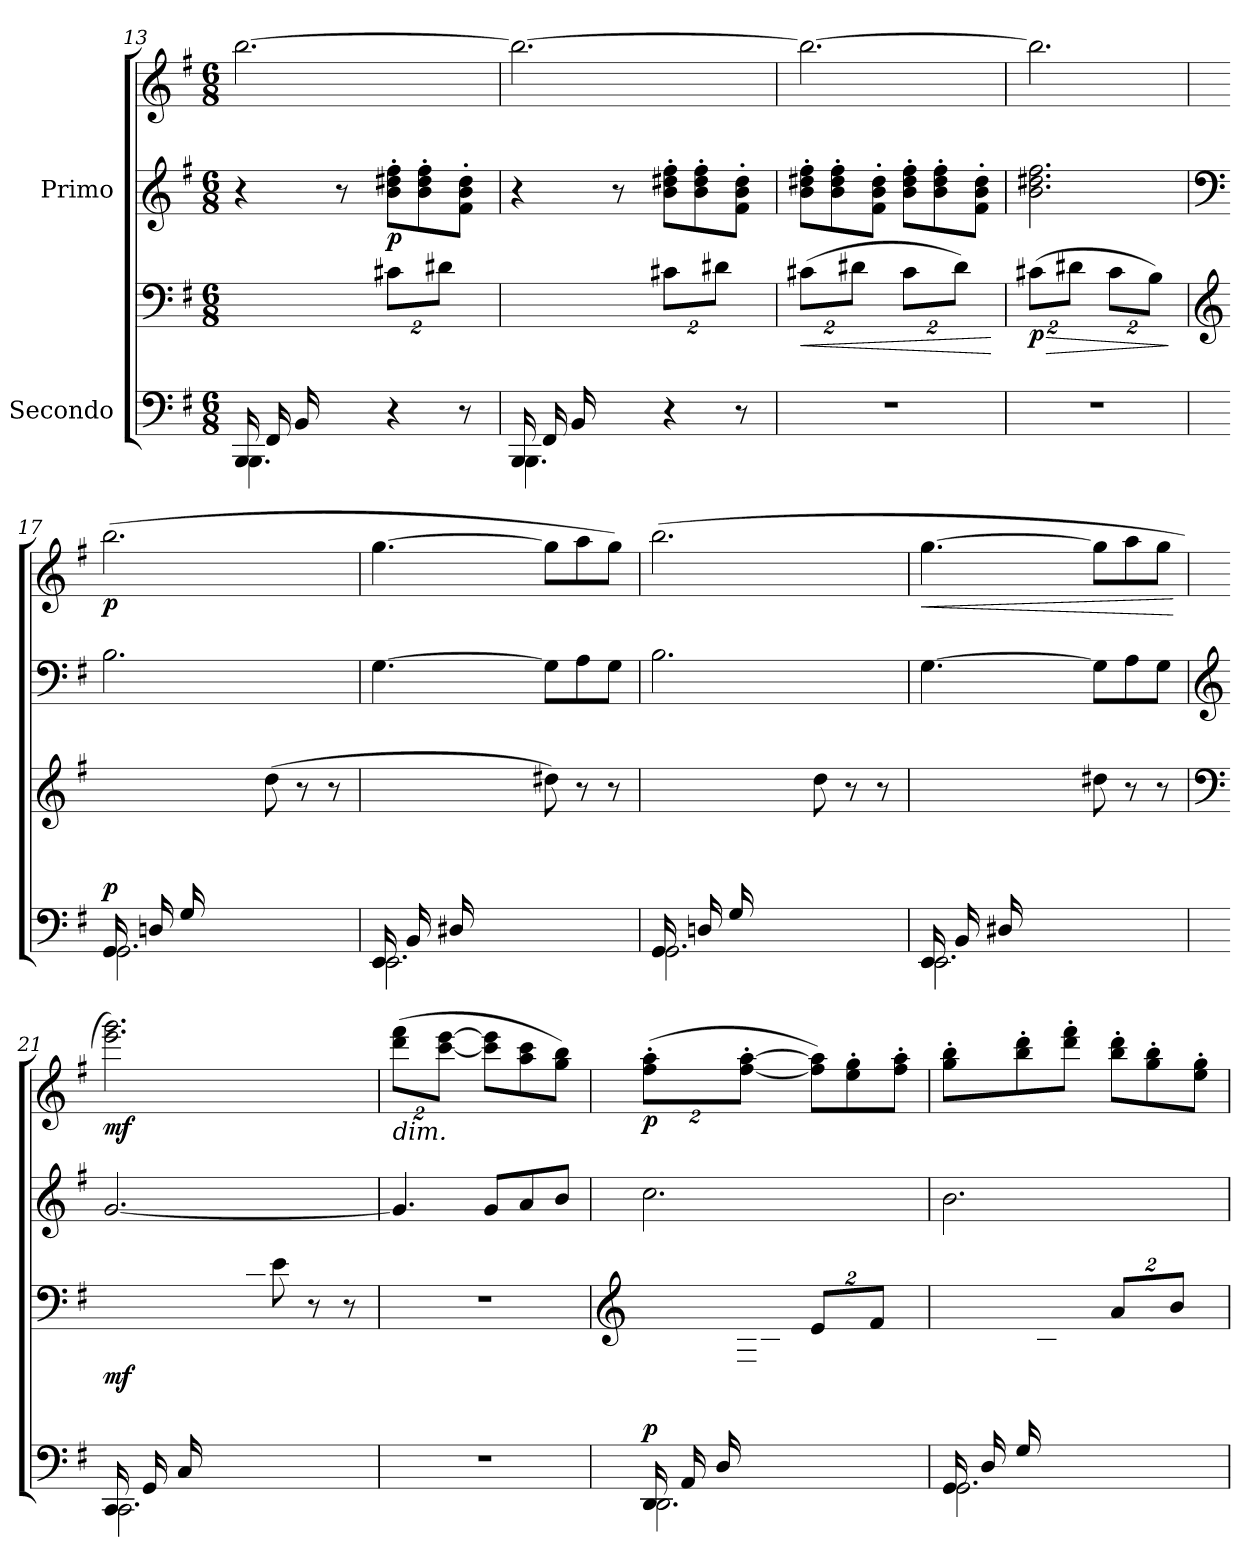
**kern	**kern	**dynam	**kern	**kern	**dynam
*part2	*part2	*part2	*part1	*part1	*part1
*staff4	*staff3	*staff3/4	*staff2	*staff1	*staff1/2
*I"Secondo	*	*	*I"Primo	*	*
*clefF4	*clefF4	*	*clefG2	*clefG2	*
*k[f#]	*k[f#]	*	*k[f#]	*k[f#]	*
*M6/8	*M6/8	*	*M6/8	*M6/8	*
=13	=13	=13	=13	=13	=13
*^	*	*	*	*	*
(>16BBB/LL	4.BBB\	8.ryy	.	4r	[2.bb\	.
16FF#/	.	.	.	.	.	.
16BB/	.	.	.	.	.	.
2ryy	.	16D#X\	.	.	.	.
.	.	16F#\	.	8r	.	.
.	.	16B\JJ	.	.	.	.
*	*	*Xbrackettup	*	*	*	*
!	!	!	!	!	!	!LO:DY:b=2
.	4r	16%3c#X\L	.	8b\' 8dd#X\' 8ff#\'L	.	p
.	.	.	.	8b\' 8dd#\' 8ff#\'	.	.
.	.	16%3d#X\J)	.	.	.	.
.	8r	.	.	8f#\' 8b\' 8dd#\'J	.	.
16ryy	.	.	.	.	.	.
=14	=14	=14	=14	=14	=14	=14
(>16BBB/LL	4.BBB\	8.ryy	.	4r	2.bb\_	.
16FF#/	.	.	.	.	.	.
16BB/	.	.	.	.	.	.
2ryy	.	16D#X\	.	.	.	.
.	.	16F#\	.	8r	.	.
.	.	16B\JJ	.	.	.	.
.	4r	16%3c#X\L	.	8b\' 8dd#X\' 8ff#\'L	.	.
.	.	.	.	8b\' 8dd#\' 8ff#\'	.	.
.	.	16%3d#X\J)	.	.	.	.
.	8r	.	.	8f#\' 8b\' 8dd#\'J	.	.
16ryy	.	.	.	.	.	.
*v	*v	*	*	*	*	*
=15	=15	=15	=15	=15	=15
!	!	!LO:HP:b	!	!	!
2.r	(>16%3c#X\L	<	8b\' 8dd#X\' 8ff#\'L	2.bb\_	.
.	.	.	8b\' 8dd#\' 8ff#\'	.	.
.	16%3d#X\J	.	.	.	.
.	.	.	8f#\' 8b\' 8dd#\'J	.	.
.	16%3c#\L	.	8b\' 8dd#\' 8ff#\'L	.	.
.	.	.	8b\' 8dd#\' 8ff#\'	.	.
.	16%3d#\J)	.	.	.	.
.	.	.	8f#\' 8b\' 8dd#\'J	.	.
.	.	[	.	.	.
=16	=16	=16	=16	=16	=16
*	*	*	*	*MM105	*
!	!	!LO:HP:b	!	!	!
!	!	!LO:DY:n=1:b	!	!	!
*	*	*	*	*^	*
2.r	(>16%3c#X\L	> p	2.b\ 2.dd#X\ 2.ff#\	2.bb\]	4.ryy	.
.	16%3d#X\J	.	.	.	.	.
*	*	*	*	*MM102	*	*
.	16%3c#\L	.	.	.	4.ryy	.
.	16%3B\J)	.	.	.	.	.
.	.	]	.	.	.	.
*	*	*	*	*v	*v	*
!!LO:LB:g=z
=17	=17	=17	=17	=17	=17
*	*clefG2	*	*clefF4	*	*
*	*	*	*	*MM108	*
*^	*^	*	*	*^	*
!	!	!	!	!LO:DY:b	!	!	!	!LO:DY:b
*	*	*	*	*	*	*v	*v	*
(>16GG/LL	2.GG\	4.ryy	8.ryy	p	2.B\	(>2.bb\	p
16Dn/	.	.	.	.	.	.	.
16G/	.	.	.	.	.	.	.
8.ryy	.	.	16d\	.	.	.	.
.	.	.	16g\	.	.	.	.
.	.	.	16b\JJ	.	.	.	.
4ryy	.	(8dd\	4.ryy	.	.	.	.
.	.	8r	.	.	.	.	.
8ryy	.	8r	.	.	.	.	.
=18	=18	=18	=18	=18	=18	=18	=18
(>16EE/LL	2.EE\	4.ryy	8.ryy	.	[4.G\	[4.gg\	.
16BB/	.	.	.	.	.	.	.
16D#X/	.	.	.	.	.	.	.
8.ryy	.	.	16d#X\	.	.	.	.
.	.	.	16g\	.	.	.	.
.	.	.	16b\JJ	.	.	.	.
4ryy	.	8dd#X\)	4.ryy	.	8G\L]	8gg\L]	.
.	.	8r	.	.	8A\	8aa\	.
8ryy	.	8r	.	.	8G\J	8gg\J)	.
=19	=19	=19	=19	=19	=19	=19	=19
(>16GG/LL	2.GG\	4.ryy	8.ryy	.	2.B\	(>2.bb\	.
16Dn/	.	.	.	.	.	.	.
16G/	.	.	.	.	.	.	.
8.ryy	.	.	16d\	.	.	.	.
.	.	.	16g\	.	.	.	.
.	.	.	16b\JJ	.	.	.	.
4ryy	.	8dd\)	4.ryy	.	.	.	.
.	.	8r	.	.	.	.	.
8ryy	.	8r	.	.	.	.	.
=20	=20	=20	=20	=20	=20	=20	=20
!	!	!	!	!	!	!	!LO:HP:b
(>16EE/LL	2.EE\	4.ryy	8.ryy	.	[4.G\	[4.gg\	<
16BB/	.	.	.	.	.	.	.
16D#X/	.	.	.	.	.	.	.
8.ryy	.	.	16d#X\	.	.	.	.
.	.	.	16g\	.	.	.	.
.	.	.	16b\JJ	.	.	.	.
4ryy	.	8dd#X\)	4.ryy	.	8G\L]	8gg\L]	.
*	*	*	*	*	*	*MM102	*
.	.	8r	.	.	8A\	8aa\	.
8ryy	.	8r	.	.	8G\J	8gg\J	.
*v	*v	*	*	*	*	*	*
*	*v	*v	*	*	*	*
.	.	.	.	.	[
!!LO:LB:g=z
=21	=21	=21	=21	=21	=21
*	*clefF4	*	*clefG2	*	*
*	*	*	*	*MM108	*
*^	*^	*	*	*	*
!	!	!	!	!LO:DY:b	!	!	!LO:DY:b
(>16CC/LL	2.CC\	4.ryy	8.ryy	mf	[2.g/	2.eee\ 2.ggg\)	mf
16GG/	.	.	.	.	.	.	.
16C/	.	.	.	.	.	.	.
8.ryy	.	.	16E\	.	.	.	.
.	.	.	16G\	.	.	.	.
.	.	.	16c\JJ	.	.	.	.
4ryy	.	8e\)	4.ryy	.	.	.	.
.	.	8r	.	.	.	.	.
8ryy	.	8r	.	.	.	.	.
*v	*v	*	*	*	*	*	*
*	*v	*v	*	*	*	*
=22	=22	=22	=22	=22	=22
*	*	*	*	*Xbrackettup	*
!	!	!	!	!LO:TX:b:i:t=dim.	!
2.r	2.r	.	4.g/]	(>16%3ddd\ 16%3fff#\L	.
.	.	.	.	[16%3ccc\ [16%3eee\J	.
.	.	.	8g/L	8ccc\] 8eee\]L	.
.	.	.	8a/	8aa\ 8ccc\	.
.	.	.	8b/J	8gg\ 8bb\J)	.
=23	=23	=23	=23	=23	=23
*	*clefG2	*	*	*	*
*^	*^	*	*	*	*
!	!	!	!	!LO:DY:a=2	!	!	!LO:DY:b
(>16DD/LL	2.DD\	4.ryy	8.ryy	p	2.cc\	(>16%3ff#\' 16%3aa\'L	p
16AA/	.	.	.	.	.	.	.
16D/	.	.	.	.	.	.	.
8.ryy	.	.	16F#\	.	.	[16%3ff#\' [16%3aa\'J	.
.	.	.	16c\	.	.	.	.
.	.	.	16d\JJ	.	.	.	.
4ryy	.	16%3e/L	4.ryy	.	.	8ff#\] 8aa\]L)	.
.	.	.	.	.	.	8ee\' 8gg\'	.
.	.	16%3f#/J)	.	.	.	.	.
8ryy	.	.	.	.	.	8ff#\' 8aa\'J	.
=24	=24	=24	=24	=24	=24	=24	=24
16GG/LL	2.GG\	4.ryy	8.ryy	.	2.b\	8gg\' 8bb\'L	.
16D/	.	.	.	.	.	.	.
16G/	.	.	.	.	.	8bb\' 8ddd\'	.
8.ryy	.	.	16B\	.	.	.	.
.	.	.	16d\	.	.	8ddd\' 8fff#\'J	.
.	.	.	16g\JJ	.	.	.	.
4ryy	.	16%3a/L	4.ryy	.	.	8bb\' 8ddd\'L	.
.	.	.	.	.	.	8gg\' 8bb\'	.
.	.	16%3b/J)	.	.	.	.	.
8ryy	.	.	.	.	.	8ee\' 8gg\'J	.
*v	*v	*	*	*	*	*	*
*	*v	*v	*	*	*	*
=	=	=	=	=	=
*-	*-	*-	*-	*-	*-
